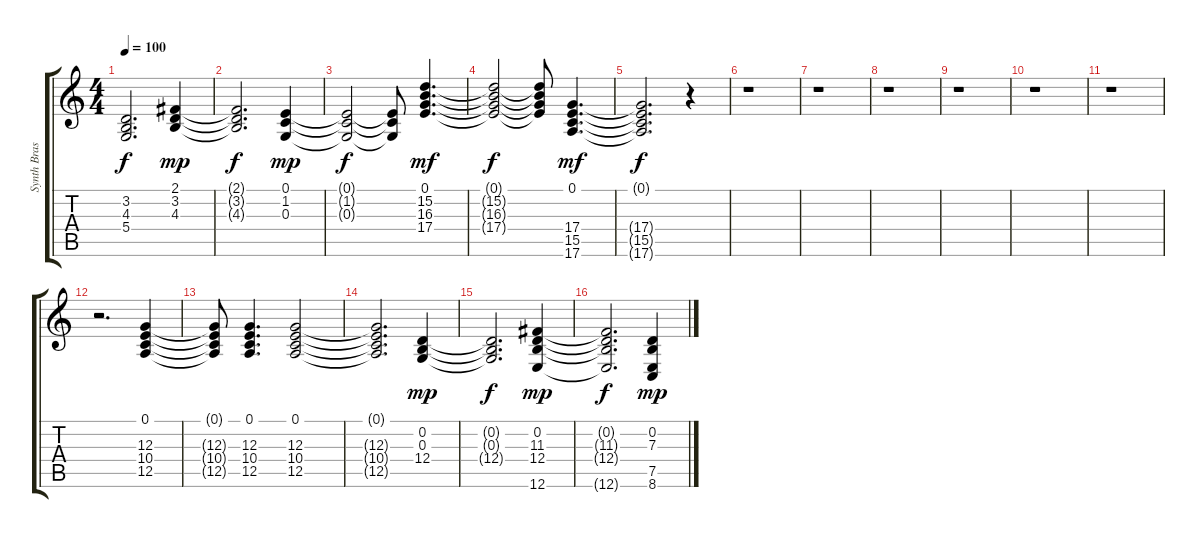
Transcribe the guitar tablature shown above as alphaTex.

\track ("Synth Brass" "Synth Bras") {instrument synthstrings1}
\staff {score tabs}
\tuning (E4 B3 G3 D3 A2 E2) {hide}
\ts (4 4)
\tempo 100
\clef g2
\ks c
(3.2{t} 4.3{t} 5.4{t}).2{d dy f} (2.1 3.2 4.3).4{dy mp} |
(2.1{t} 3.2{t} 4.3{t}).2{d dy f} (0.1 1.2 0.3).4{dy mp} |
(0.1{t} 1.2{t} 0.3{t}).2{dy f} (0.1{t} 1.2{t} 0.3{t}).8 (0.1 15.2 16.3 17.4).4{d dy mf} |
(0.1{t} 15.2{t} 16.3{t} 17.4{t}).2{dy f} (0.1{t} 15.2{t} 16.3{t} 17.4{t}).8 (0.1 17.4 15.5 17.6).4{d dy mf} |
(0.1{t} 17.4{t} 15.5{t} 17.6{t}).2{d dy f} r.4 |
r.1 |
r.1 |
r.1 |
r.1 |
r.1 |
r.1 |
r.2{d} (0.1 12.3 10.4 12.5).4 |
(0.1{t} 12.3{t} 10.4{t} 12.5{t}).8 (0.1 12.3 10.4 12.5).4{d} (0.1 12.3 10.4 12.5).2 |
(0.1{t} 12.3{t} 10.4{t} 12.5{t}).2{d} (0.2 0.3 12.4).4{dy mp} |
(0.2{t} 0.3{t} 12.4{t}).2{d dy f} (0.2 11.3 12.4 12.6).4{dy mp} |
(0.2{t} 11.3{t} 12.4{t} 12.6{t}).2{d dy f} (0.2 7.3 7.5 8.6).4{dy mp}
